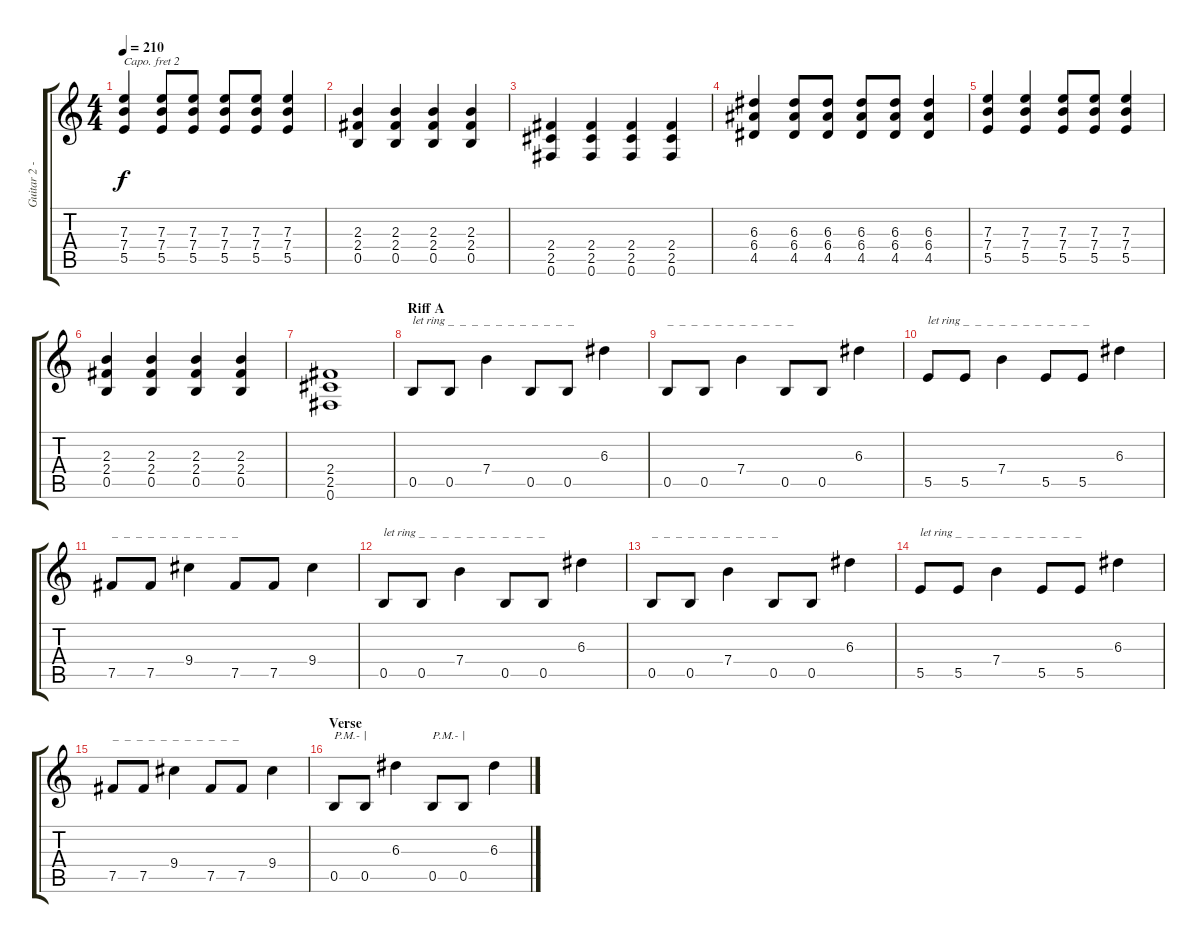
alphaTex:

\track ("Guitar 2 - Distortion" "Guitar 2 -") {instrument distortionguitar}
\staff {score tabs}
\capo 2
\tuning (E4 B3 G3 D3 A2 E2) {hide}
\ts (4 4)
\tempo 210
\clef g2
\ks c
(7.3 7.4 5.5).4{dy f} (7.3 7.4 5.5).8 (7.3 7.4 5.5).8 (7.3 7.4 5.5).8 (7.3 7.4 5.5).8 (7.3 7.4 5.5).4 |
(2.3 2.4 0.5).4 (2.3 2.4 0.5).4 (2.3 2.4 0.5).4 (2.3 2.4 0.5).4 |
(2.4 2.5 0.6).4 (2.4 2.5 0.6).4 (2.4 2.5 0.6).4 (2.4 2.5 0.6).4 |
(6.3 6.4 4.5).4 (6.3 6.4 4.5).8 (6.3 6.4 4.5).8 (6.3 6.4 4.5).8 (6.3 6.4 4.5).8 (6.3 6.4 4.5).4 |
(7.3 7.4 5.5).4 (7.3 7.4 5.5).4 (7.3 7.4 5.5).8 (7.3 7.4 5.5).8 (7.3 7.4 5.5).4 |
(2.3 2.4 0.5).4 (2.3 2.4 0.5).4 (2.3 2.4 0.5).4 (2.3 2.4 0.5).4 |
(2.4 2.5 0.6).1 |
\section ("" "Riff A")
0.5.8{txt "let ring _  _  _  _  _  _  _  _  _  _  _  "} 0.5.8 7.4.4 0.5.8 0.5.8 6.3.4 |
0.5.8{txt "_  _  _  _  _  _  _  _  _  _  _"} 0.5.8 7.4.4 0.5.8 0.5.8 6.3.4 |
5.5.8{txt "let ring _  _  _  _  _  _  _  _  _  _  _  "} 5.5.8 7.4.4 5.5.8 5.5.8 6.3.4 |
7.5.8{txt "_  _  _  _  _  _  _  _  _  _  _"} 7.5.8 9.4.4 7.5.8 7.5.8 9.4.4 |
0.5.8{txt "let ring _  _  _  _  _  _  _  _  _  _  _  "} 0.5.8 7.4.4 0.5.8 0.5.8 6.3.4 |
0.5.8{txt "_  _  _  _  _  _  _  _  _  _  _"} 0.5.8 7.4.4 0.5.8 0.5.8 6.3.4 |
5.5.8{txt "let ring _  _  _  _  _  _  _  _  _  _  _  "} 5.5.8 7.4.4 5.5.8 5.5.8 6.3.4 |
7.5.8{txt "_  _  _  _  _  _  _  _  _  _  _"} 7.5.8 9.4.4 7.5.8 7.5.8 9.4.4 |
\section ("" "Verse")
0.5.8{txt "P.M.- | "} 0.5.8 6.3.4 0.5.8{txt "P.M.- | "} 0.5.8 6.3.4
